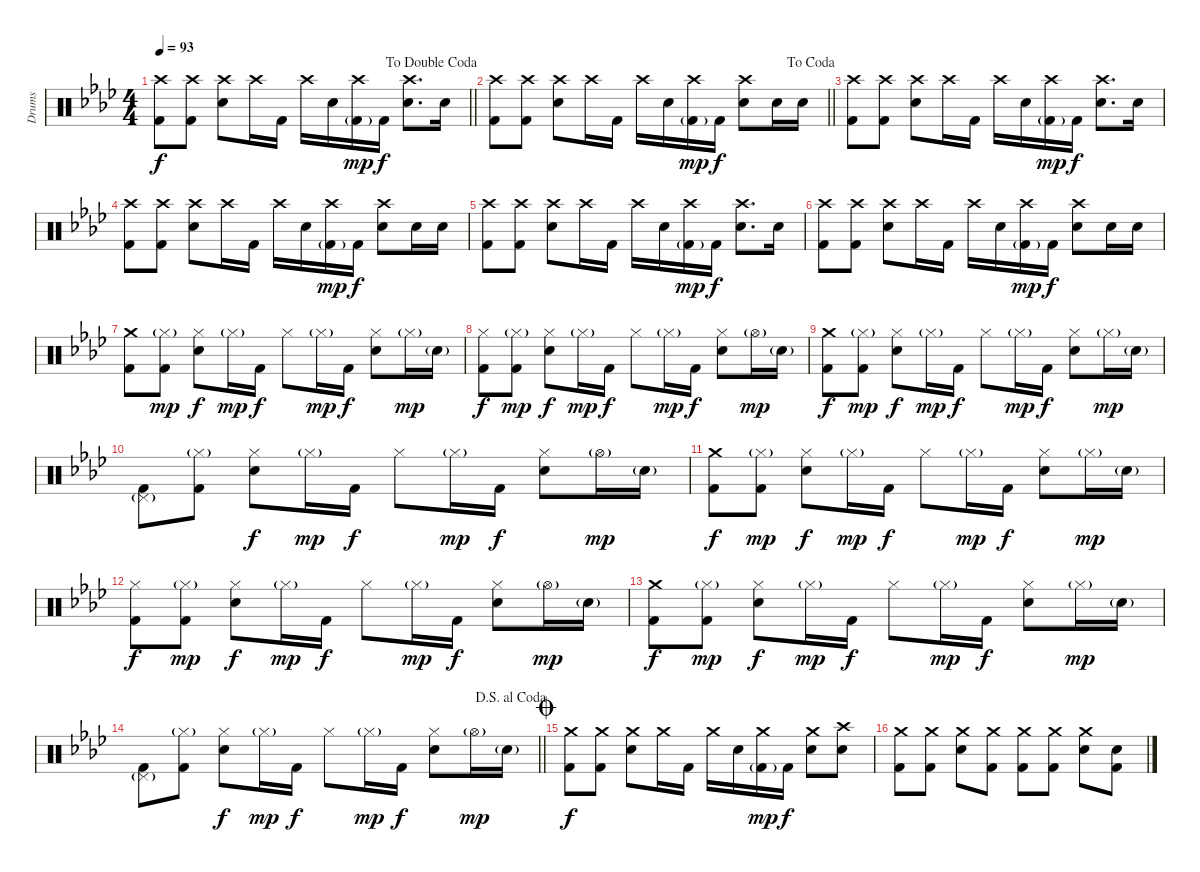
\track ("Drums" "Drums") {instrument percussion}
\staff {score}
\articulation defaults
\ts (4 4)
\jump dadoublecoda
\tempo 93
\clef neutral
\barLineRight lightlight
\ks ab
("Crash high (hit)" "Kick (hit) 2").8{dy f} ("Crash high (hit)" "Kick (hit) 2").8 ("Crash high (hit)" "Electric Snare (hit)").8 "Crash high (hit)".16 "Kick (hit) 2".16 "Crash high (hit)".16 "Electric Snare (hit)".16 ("Crash high (hit)" "Kick (hit) 2"{g}).16{dy mp} "Kick (hit) 2".16{dy f} ("Crash high (hit)" "Electric Snare (hit)").8{d} "Electric Snare (hit)".16 |
\jump dacoda
\barLineRight lightlight
("Crash high (hit)" "Kick (hit) 2").8 ("Crash high (hit)" "Kick (hit) 2").8 ("Crash high (hit)" "Electric Snare (hit)").8 "Crash high (hit)".16 "Kick (hit) 2".16 "Crash high (hit)".16 "Electric Snare (hit)".16 ("Crash high (hit)" "Kick (hit) 2"{g}).16{dy mp} "Kick (hit) 2".16{dy f} ("Crash high (hit)" "Electric Snare (hit)").8 "Electric Snare (hit)".16 "Electric Snare (hit)".16 |
("Crash high (hit)" "Kick (hit) 2").8 ("Crash high (hit)" "Kick (hit) 2").8 ("Crash high (hit)" "Electric Snare (hit)").8 "Crash high (hit)".16 "Kick (hit) 2".16 "Crash high (hit)".16 "Electric Snare (hit)".16 ("Crash high (hit)" "Kick (hit) 2"{g}).16{dy mp} "Kick (hit) 2".16{dy f} ("Crash high (hit)" "Electric Snare (hit)").8{d} "Electric Snare (hit)".16 |
("Crash high (hit)" "Kick (hit) 2").8 ("Crash high (hit)" "Kick (hit) 2").8 ("Crash high (hit)" "Electric Snare (hit)").8 "Crash high (hit)".16 "Kick (hit) 2".16 "Crash high (hit)".16 "Electric Snare (hit)".16 ("Crash high (hit)" "Kick (hit) 2"{g}).16{dy mp} "Kick (hit) 2".16{dy f} ("Crash high (hit)" "Electric Snare (hit)").8 "Electric Snare (hit)".16 "Electric Snare (hit)".16 |
("Crash high (hit)" "Kick (hit) 2").8 ("Crash high (hit)" "Kick (hit) 2").8 ("Crash high (hit)" "Electric Snare (hit)").8 "Crash high (hit)".16 "Kick (hit) 2".16 "Crash high (hit)".16 "Electric Snare (hit)".16 ("Crash high (hit)" "Kick (hit) 2"{g}).16{dy mp} "Kick (hit) 2".16{dy f} ("Crash high (hit)" "Electric Snare (hit)").8{d} "Electric Snare (hit)".16 |
("Crash high (hit)" "Kick (hit) 2").8 ("Crash high (hit)" "Kick (hit) 2").8 ("Crash high (hit)" "Electric Snare (hit)").8 "Crash high (hit)".16 "Kick (hit) 2".16 "Crash high (hit)".16 "Electric Snare (hit)".16 ("Crash high (hit)" "Kick (hit) 2"{g}).16{dy mp} "Kick (hit) 2".16{dy f} ("Crash high (hit)" "Electric Snare (hit)").8 "Electric Snare (hit)".16 "Electric Snare (hit)".16 |
("Crash medium (hit)" "Kick (hit) 2").8 ("Hi-Hat (closed)"{g} "Kick (hit) 2").8{dy mp} ("Hi-Hat (closed)" "Electric Snare (hit)").8{dy f} "Hi-Hat (closed)"{g}.16{dy mp} "Kick (hit) 2".16{dy f} "Hi-Hat (closed)".8 "Hi-Hat (closed)"{g}.16{dy mp} "Kick (hit) 2".16{dy f} ("Hi-Hat (closed)" "Electric Snare (hit)").8 "Hi-Hat (closed)"{g}.16{dy mp} "Electric Snare (hit)"{g}.16 |
("Hi-Hat (closed)" "Kick (hit) 2").8{dy f} ("Hi-Hat (closed)"{g} "Kick (hit) 2").8{dy mp} ("Hi-Hat (closed)" "Electric Snare (hit)").8{dy f} "Hi-Hat (closed)"{g}.16{dy mp} "Kick (hit) 2".16{dy f} "Hi-Hat (closed)".8 "Hi-Hat (closed)"{g}.16{dy mp} "Kick (hit) 2".16{dy f} ("Hi-Hat (closed)" "Electric Snare (hit)").8 "Hi-Hat (open)"{g}.16{dy mp} "Electric Snare (hit)"{g}.16 |
("Crash medium (hit)" "Kick (hit) 2").8{dy f} ("Hi-Hat (closed)"{g} "Kick (hit) 2").8{dy mp} ("Hi-Hat (closed)" "Electric Snare (hit)").8{dy f} "Hi-Hat (closed)"{g}.16{dy mp} "Kick (hit) 2".16{dy f} "Hi-Hat (closed)".8 "Hi-Hat (closed)"{g}.16{dy mp} "Kick (hit) 2".16{dy f} ("Hi-Hat (closed)" "Electric Snare (hit)").8 "Hi-Hat (closed)"{g}.16{dy mp} "Electric Snare (hit)"{g}.16 |
("Pedal Hi-Hat (hit)"{g} "Kick (hit) 2").8 ("Hi-Hat (closed)"{g} "Kick (hit) 2").8 ("Hi-Hat (closed)" "Electric Snare (hit)").8{dy f} "Hi-Hat (closed)"{g}.16{dy mp} "Kick (hit) 2".16{dy f} "Hi-Hat (closed)".8 "Hi-Hat (closed)"{g}.16{dy mp} "Kick (hit) 2".16{dy f} ("Hi-Hat (closed)" "Electric Snare (hit)").8 "Hi-Hat (open)"{g}.16{dy mp} "Electric Snare (hit)"{g}.16 |
("Crash medium (hit)" "Kick (hit) 2").8{dy f} ("Hi-Hat (closed)"{g} "Kick (hit) 2").8{dy mp} ("Hi-Hat (closed)" "Electric Snare (hit)").8{dy f} "Hi-Hat (closed)"{g}.16{dy mp} "Kick (hit) 2".16{dy f} "Hi-Hat (closed)".8 "Hi-Hat (closed)"{g}.16{dy mp} "Kick (hit) 2".16{dy f} ("Hi-Hat (closed)" "Electric Snare (hit)").8 "Hi-Hat (closed)"{g}.16{dy mp} "Electric Snare (hit)"{g}.16 |
("Hi-Hat (closed)" "Kick (hit) 2").8{dy f} ("Hi-Hat (closed)"{g} "Kick (hit) 2").8{dy mp} ("Hi-Hat (closed)" "Electric Snare (hit)").8{dy f} "Hi-Hat (closed)"{g}.16{dy mp} "Kick (hit) 2".16{dy f} "Hi-Hat (closed)".8 "Hi-Hat (closed)"{g}.16{dy mp} "Kick (hit) 2".16{dy f} ("Hi-Hat (closed)" "Electric Snare (hit)").8 "Hi-Hat (open)"{g}.16{dy mp} "Electric Snare (hit)"{g}.16 |
("Crash medium (hit)" "Kick (hit) 2").8{dy f} ("Hi-Hat (closed)"{g} "Kick (hit) 2").8{dy mp} ("Hi-Hat (closed)" "Electric Snare (hit)").8{dy f} "Hi-Hat (closed)"{g}.16{dy mp} "Kick (hit) 2".16{dy f} "Hi-Hat (closed)".8 "Hi-Hat (closed)"{g}.16{dy mp} "Kick (hit) 2".16{dy f} ("Hi-Hat (closed)" "Electric Snare (hit)").8 "Hi-Hat (closed)"{g}.16{dy mp} "Electric Snare (hit)"{g}.16 |
\jump dalsegnoalcoda
\barLineRight lightlight
("Pedal Hi-Hat (hit)"{g} "Kick (hit) 2").8 ("Hi-Hat (closed)"{g} "Kick (hit) 2").8 ("Hi-Hat (closed)" "Electric Snare (hit)").8{dy f} "Hi-Hat (closed)"{g}.16{dy mp} "Kick (hit) 2".16{dy f} "Hi-Hat (closed)".8 "Hi-Hat (closed)"{g}.16{dy mp} "Kick (hit) 2".16{dy f} ("Hi-Hat (closed)" "Electric Snare (hit)").8 "Hi-Hat (open)"{g}.16{dy mp} "Electric Snare (hit)"{g}.16 |
\jump coda
("Crash medium (hit)" "Kick (hit) 2").8{dy f} ("Crash medium (hit)" "Kick (hit) 2").8 ("Crash medium (hit)" "Electric Snare (hit)").8 "Crash medium (hit)".16 "Kick (hit) 2".16 "Crash medium (hit)".16 "Electric Snare (hit)".16 ("Crash medium (hit)" "Kick (hit) 2"{g}).16{dy mp} "Kick (hit) 2".16{dy f} ("Crash medium (hit)" "Electric Snare (hit)").8 ("Crash high (hit)" "Electric Snare (hit)").8 |
("Crash medium (hit)" "Kick (hit) 2").8 ("Crash medium (hit)" "Kick (hit) 2").8 ("Crash medium (hit)" "Electric Snare (hit)").8 ("Crash medium (hit)" "Kick (hit) 2").8 ("Crash medium (hit)" "Kick (hit) 2").8 ("Crash medium (hit)" "Kick (hit) 2").8 ("Crash medium (hit)" "Electric Snare (hit)").8 ("Electric Snare (hit)" "Kick (hit) 2").8
